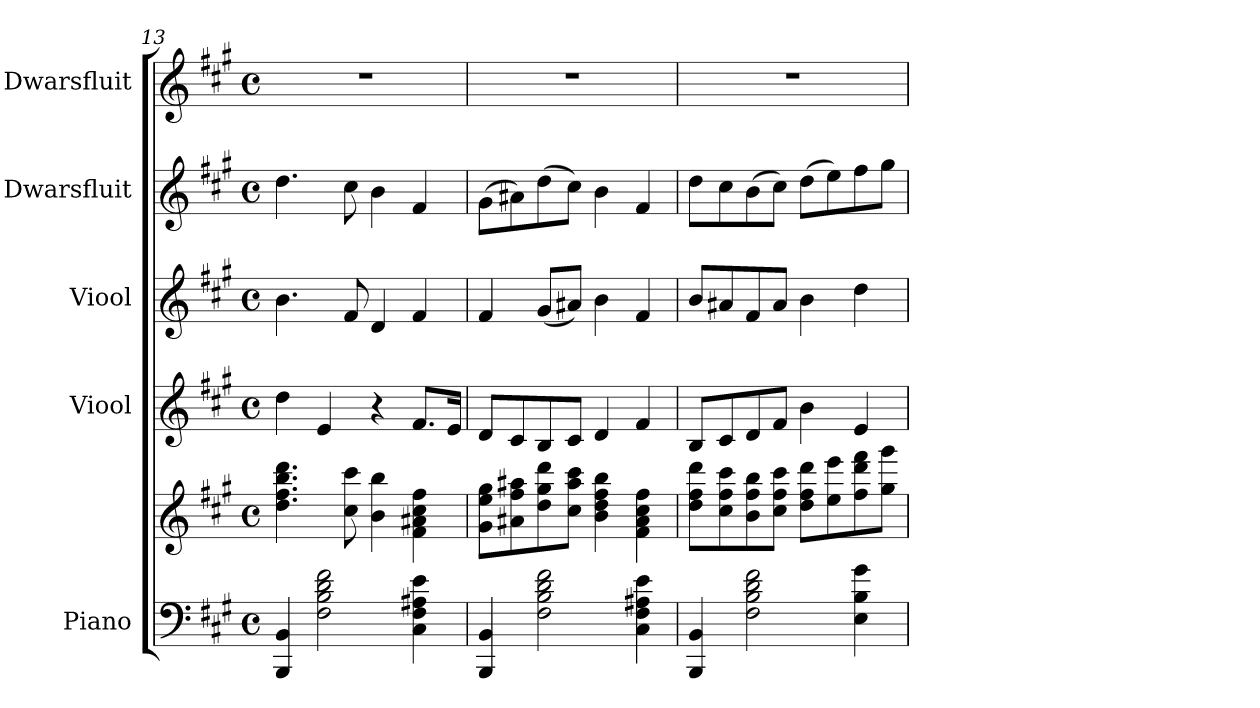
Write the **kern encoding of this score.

**kern	**kern	**kern	**kern	**kern	**kern
*part5	*part5	*part4	*part3	*part2	*part1
*staff6	*staff5	*staff4	*staff3	*staff2	*staff1
*I"Piano	*	*I"Viool	*I"Viool	*I"Dwarsfluit	*I"Dwarsfluit
*I'Pno.	*	*	*	*I'Fl.	*I'Fl.
!!LO:LB:g=z
*clefF4	*clefG2	*clefG2	*clefG2	*clefG2	*clefG2
*k[f#c#g#]	*k[f#c#g#]	*k[f#c#g#]	*k[f#c#g#]	*k[f#c#g#]	*k[f#c#g#]
*M4/4	*M4/4	*M4/4	*M4/4	*M4/4	*M4/4
*met(c)	*met(c)	*met(c)	*met(c)	*met(c)	*met(c)
=13	=13	=13	=13	=13	=13
4BBB/ 4BB/	4.dd\ 4.ff#\ 4.bb\ 4.ddd\	4dd\	4.b\	4.dd\	1r
2F#\ 2B\ 2d\ 2f#\	.	4e/	.	.	.
.	8cc#\ 8ccc#\	.	8f#/	8cc#\	.
.	4b\ 4bb\	4r	4d/	4b\	.
4C#\ 4F#\ 4A#X\ 4e\	4f#\ 4a#X\ 4cc#\ 4ff#\	8.f#/L	4f#/	4f#/	.
.	.	16e/Jk	.	.	.
=14	=14	=14	=14	=14	=14
4BBB/ 4BB/	8g#\ 8ee\ 8gg#\L	8d/L	4f#/	(8g#\L	1r
.	8a#X\ 8ff#\ 8aa#X\	8c#/	.	8a#X\)	.
2F#\ 2B\ 2d\ 2f#\	8dd\ 8gg#\ 8ddd\	8B/	(8g#/L	(8dd\	.
.	8cc#\ 8aa#\ 8ccc#\J	8c#/J	8a#X/J)	8cc#\J)	.
.	4b\ 4dd\ 4ff#\ 4bb\	4d/	4b\	4b\	.
4C#\ 4F#\ 4A#X\ 4e\	4f#\ 4a#\ 4cc#\ 4ff#\	4f#/	4f#/	4f#/	.
=15	=15	=15	=15	=15	=15
4BBB/ 4BB/	8dd\ 8ff#\ 8ddd\L	8B/L	8b/L	8dd\L	1r
.	8cc#\ 8ff#\ 8ccc#\	8c#/	8a#X/	8cc#\	.
2F#\ 2B\ 2d\ 2f#\	8b\ 8ff#\ 8bb\	8d/	8f#/	(8b\	.
.	8cc#\ 8ff#\ 8ccc#\J	8f#/J	8a#/J	8cc#\J)	.
.	8dd\ 8ff#\ 8ddd\L	4b\	4b\	(8dd\L	.
.	8ee\ 8eee\	.	.	8ee\)	.
4E\ 4B\ 4g#\	8ff#\ 8ddd\ 8fff#\	4e/	4dd\	8ff#\	.
.	8gg#\ 8ggg#\J	.	.	8gg#\J	.
=	=	=	=	=	=
*-	*-	*-	*-	*-	*-
